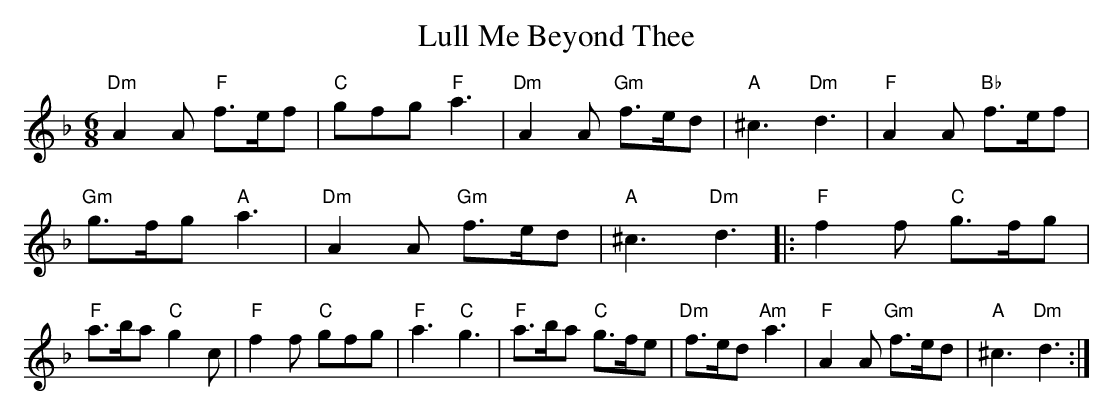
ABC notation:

X:1
T:Lull Me Beyond Thee
M:6/8
L:1/8
K:F
"Dm"A2A "F"f>ef | "C"gfg "F"a3 | "Dm"A2A "Gm"f>ed | "A"^c3 "Dm"d3 | \
"F"A2A "Bb"f>ef | "Gm"g>fg "A"a3 | "Dm"A2A "Gm"f>ed | "A"^c3 "Dm"d3 |: \
"F"f2f "C"g>fg | "F"a>ba "C"g2c | "F"f2f "C"gfg | "F"a3 "C"g3 | \
"F"a>ba "C"g>fe | "Dm"f>ed "Am"a3 | "F"A2A "Gm"f>ed | "A"^c3 "Dm"d3 :|
